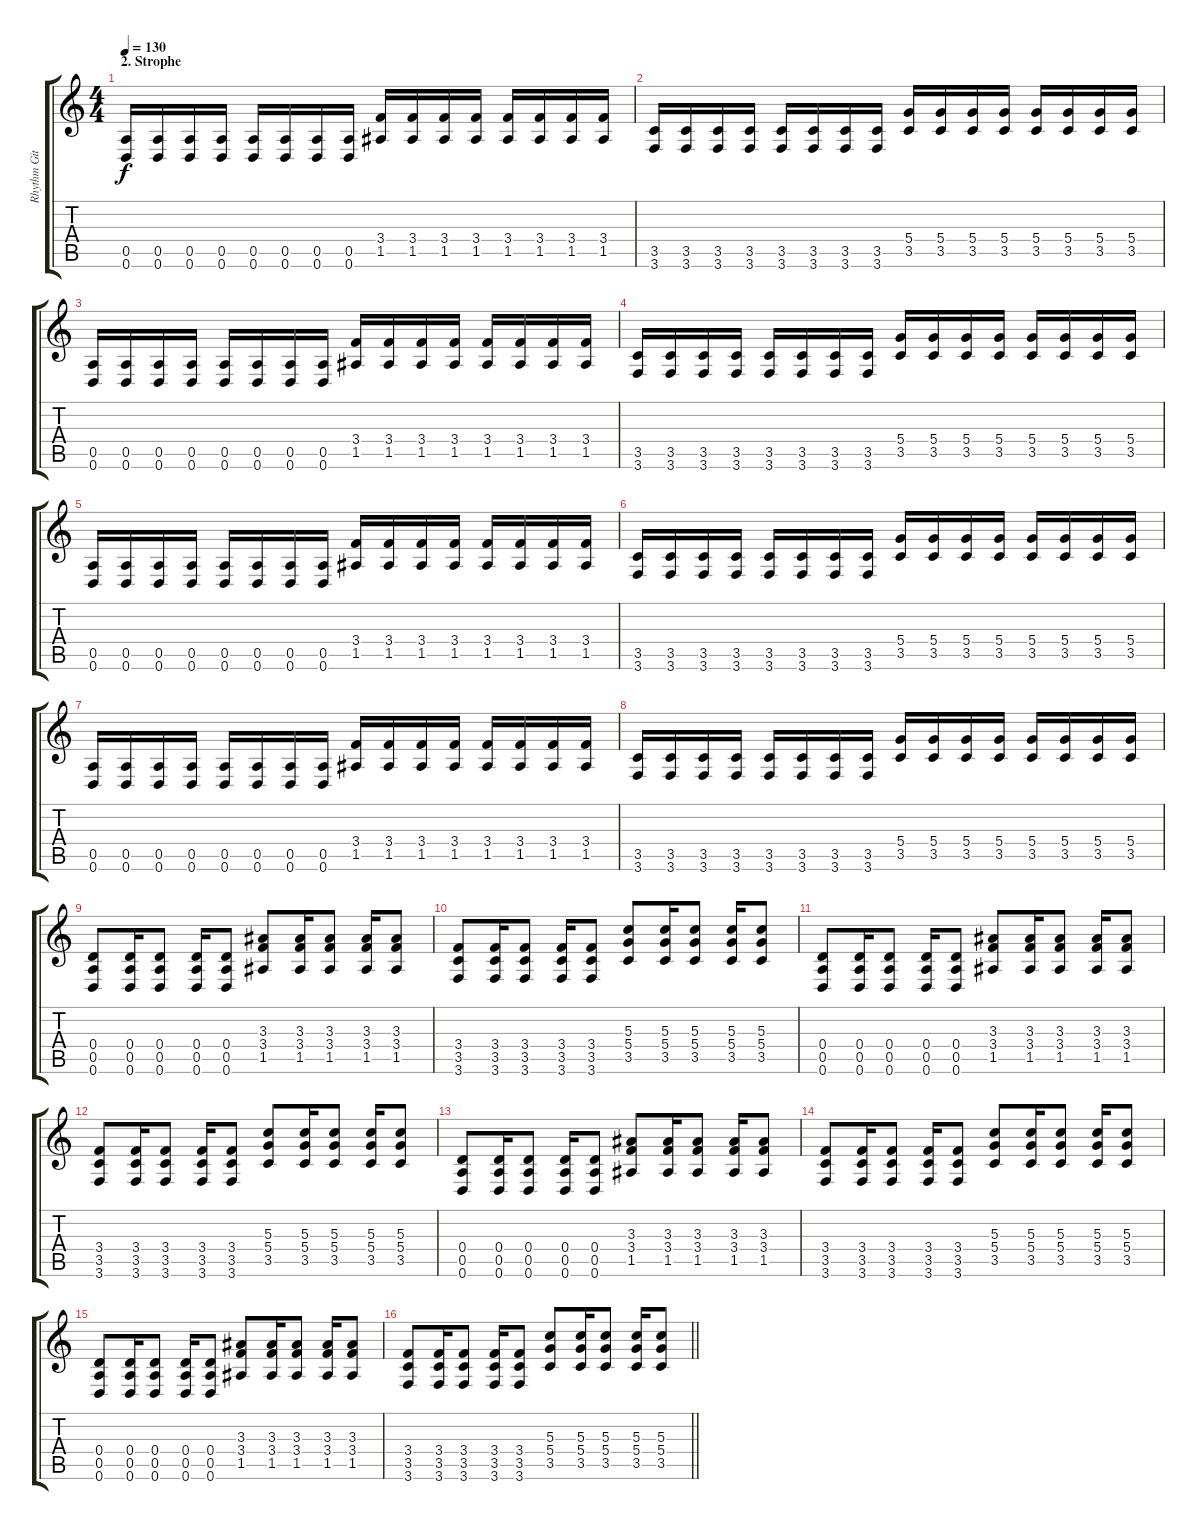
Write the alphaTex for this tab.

\track ("Rhythm Gitarre" "Rhythm Git") {instrument distortionguitar}
\staff {score tabs}
\tuning (E4 B3 G3 D3 A2 D2) {hide}
\ts (4 4)
\section ("" "2. Strophe")
\tempo 130
\clef g2
\ks c
(0.5 0.6).16{dy f} (0.5 0.6).16 (0.5 0.6).16 (0.5 0.6).16 (0.5 0.6).16 (0.5 0.6).16 (0.5 0.6).16 (0.5 0.6).16 (3.4 1.5).16 (3.4 1.5).16 (3.4 1.5).16 (3.4 1.5).16 (3.4 1.5).16 (3.4 1.5).16 (3.4 1.5).16 (3.4 1.5).16 |
(3.5 3.6).16 (3.5 3.6).16 (3.5 3.6).16 (3.5 3.6).16 (3.5 3.6).16 (3.5 3.6).16 (3.5 3.6).16 (3.5 3.6).16 (5.4 3.5).16 (5.4 3.5).16 (5.4 3.5).16 (5.4 3.5).16 (5.4 3.5).16 (5.4 3.5).16 (5.4 3.5).16 (5.4 3.5).16 |
(0.5 0.6).16 (0.5 0.6).16 (0.5 0.6).16 (0.5 0.6).16 (0.5 0.6).16 (0.5 0.6).16 (0.5 0.6).16 (0.5 0.6).16 (3.4 1.5).16 (3.4 1.5).16 (3.4 1.5).16 (3.4 1.5).16 (3.4 1.5).16 (3.4 1.5).16 (3.4 1.5).16 (3.4 1.5).16 |
(3.5 3.6).16 (3.5 3.6).16 (3.5 3.6).16 (3.5 3.6).16 (3.5 3.6).16 (3.5 3.6).16 (3.5 3.6).16 (3.5 3.6).16 (5.4 3.5).16 (5.4 3.5).16 (5.4 3.5).16 (5.4 3.5).16 (5.4 3.5).16 (5.4 3.5).16 (5.4 3.5).16 (5.4 3.5).16 |
(0.5 0.6).16 (0.5 0.6).16 (0.5 0.6).16 (0.5 0.6).16 (0.5 0.6).16 (0.5 0.6).16 (0.5 0.6).16 (0.5 0.6).16 (3.4 1.5).16 (3.4 1.5).16 (3.4 1.5).16 (3.4 1.5).16 (3.4 1.5).16 (3.4 1.5).16 (3.4 1.5).16 (3.4 1.5).16 |
(3.5 3.6).16 (3.5 3.6).16 (3.5 3.6).16 (3.5 3.6).16 (3.5 3.6).16 (3.5 3.6).16 (3.5 3.6).16 (3.5 3.6).16 (5.4 3.5).16 (5.4 3.5).16 (5.4 3.5).16 (5.4 3.5).16 (5.4 3.5).16 (5.4 3.5).16 (5.4 3.5).16 (5.4 3.5).16 |
(0.5 0.6).16 (0.5 0.6).16 (0.5 0.6).16 (0.5 0.6).16 (0.5 0.6).16 (0.5 0.6).16 (0.5 0.6).16 (0.5 0.6).16 (3.4 1.5).16 (3.4 1.5).16 (3.4 1.5).16 (3.4 1.5).16 (3.4 1.5).16 (3.4 1.5).16 (3.4 1.5).16 (3.4 1.5).16 |
(3.5 3.6).16 (3.5 3.6).16 (3.5 3.6).16 (3.5 3.6).16 (3.5 3.6).16 (3.5 3.6).16 (3.5 3.6).16 (3.5 3.6).16 (5.4 3.5).16 (5.4 3.5).16 (5.4 3.5).16 (5.4 3.5).16 (5.4 3.5).16 (5.4 3.5).16 (5.4 3.5).16 (5.4 3.5).16 |
(0.4 0.5 0.6).8{volume 15} (0.4 0.5 0.6).16 (0.4 0.5 0.6).8 (0.4 0.5 0.6).16 (0.4 0.5 0.6).8 (3.3 3.4 1.5).8 (3.3 3.4 1.5).16 (3.3 3.4 1.5).8 (3.3 3.4 1.5).16 (3.3 3.4 1.5).8 |
(3.4 3.5 3.6).8 (3.4 3.5 3.6).16 (3.4 3.5 3.6).8 (3.4 3.5 3.6).16 (3.4 3.5 3.6).8 (5.3 5.4 3.5).8 (5.3 5.4 3.5).16 (5.3 5.4 3.5).8 (5.3 5.4 3.5).16 (5.3 5.4 3.5).8 |
(0.4 0.5 0.6).8 (0.4 0.5 0.6).16 (0.4 0.5 0.6).8 (0.4 0.5 0.6).16 (0.4 0.5 0.6).8 (3.3 3.4 1.5).8 (3.3 3.4 1.5).16 (3.3 3.4 1.5).8 (3.3 3.4 1.5).16 (3.3 3.4 1.5).8 |
(3.4 3.5 3.6).8 (3.4 3.5 3.6).16 (3.4 3.5 3.6).8 (3.4 3.5 3.6).16 (3.4 3.5 3.6).8 (5.3 5.4 3.5).8 (5.3 5.4 3.5).16 (5.3 5.4 3.5).8 (5.3 5.4 3.5).16 (5.3 5.4 3.5).8 |
(0.4 0.5 0.6).8 (0.4 0.5 0.6).16 (0.4 0.5 0.6).8 (0.4 0.5 0.6).16 (0.4 0.5 0.6).8 (3.3 3.4 1.5).8 (3.3 3.4 1.5).16 (3.3 3.4 1.5).8 (3.3 3.4 1.5).16 (3.3 3.4 1.5).8 |
(3.4 3.5 3.6).8 (3.4 3.5 3.6).16 (3.4 3.5 3.6).8 (3.4 3.5 3.6).16 (3.4 3.5 3.6).8 (5.3 5.4 3.5).8 (5.3 5.4 3.5).16 (5.3 5.4 3.5).8 (5.3 5.4 3.5).16 (5.3 5.4 3.5).8 |
(0.4 0.5 0.6).8 (0.4 0.5 0.6).16 (0.4 0.5 0.6).8 (0.4 0.5 0.6).16 (0.4 0.5 0.6).8 (3.3 3.4 1.5).8 (3.3 3.4 1.5).16 (3.3 3.4 1.5).8 (3.3 3.4 1.5).16 (3.3 3.4 1.5).8 |
\barLineRight lightlight
(3.4 3.5 3.6).8 (3.4 3.5 3.6).16 (3.4 3.5 3.6).8 (3.4 3.5 3.6).16 (3.4 3.5 3.6).8 (5.3 5.4 3.5).8 (5.3 5.4 3.5).16 (5.3 5.4 3.5).8 (5.3 5.4 3.5).16 (5.3 5.4 3.5).8
